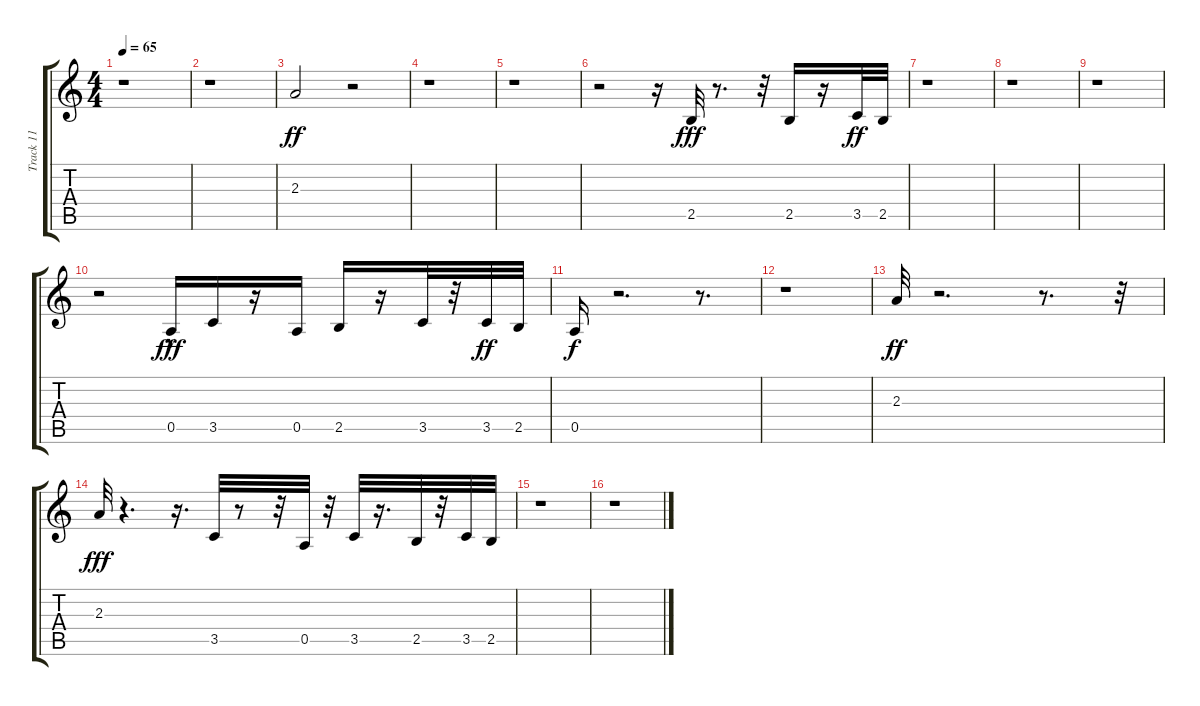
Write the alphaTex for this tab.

\track ("Track 11" "Track 11") {instrument acousticguitarnylon}
\staff {score tabs}
\tuning (E4 B3 G3 D3 A2 E2) {hide}
\ts (4 4)
\tempo 65
\clef g2
\ks c
r.1{dy ff} |
r.1 |
2.3.2 r.2 |
r.1 |
r.1 |
r.2 r.16 2.5.32{dy fff} r.8{d} r.32 2.5.16 r.16 3.5.32{dy ff} 2.5.32 |
r.1 |
r.1 |
r.1 |
r.2 0.5{hac}.16{dy fff} 3.5.16 r.16 0.5.16 2.5.16 r.16 3.5.32 r.32 3.5.32{dy ff} 2.5.32 |
0.5.16{dy f} r.2{d} r.8{d} |
r.1 |
2.3.32{dy ff} r.2{d} r.8{d} r.32 |
2.3.32{dy fff} r.4{d} r.16{d} 3.5.32 r.8 r.32 0.5.32 r.32 3.5.32 r.16{d} 2.5.32 r.32 3.5.32 2.5.32 |
r.1 |
r.1
